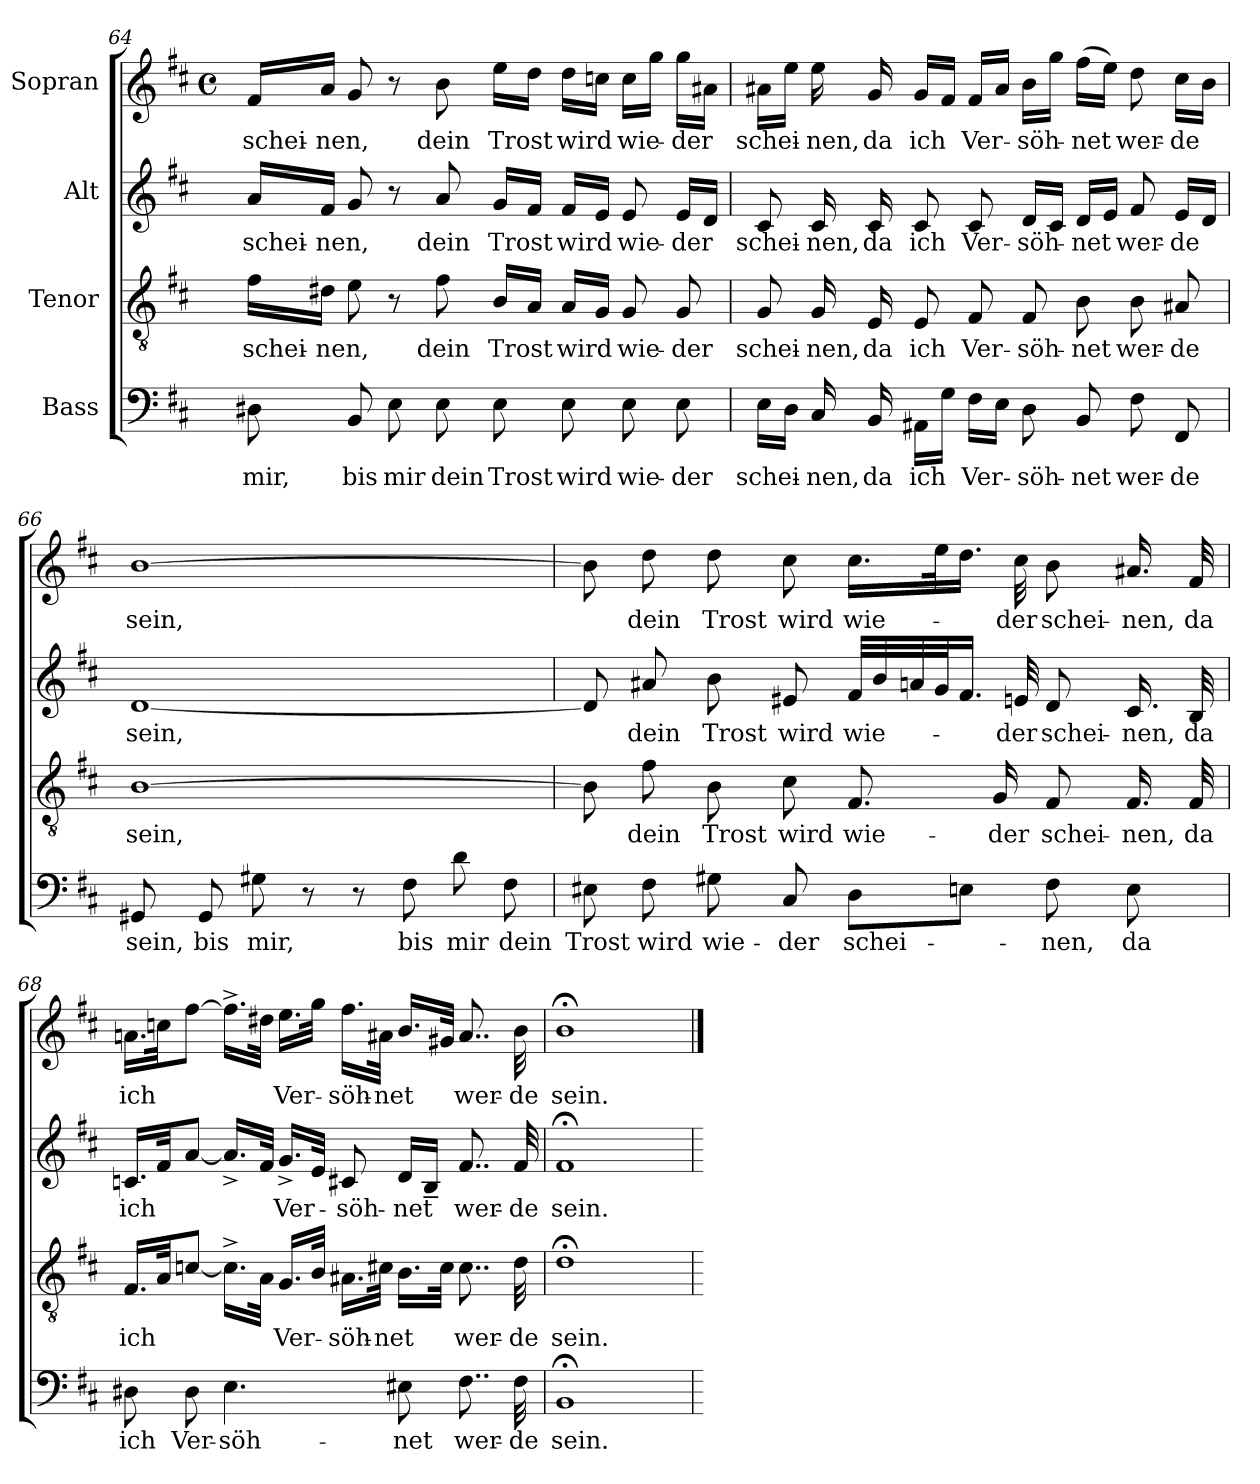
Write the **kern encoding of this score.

**kern	**text	**kern	**text	**kern	**text	**kern	**text
*part4	*part4	*part3	*part3	*part2	*part2	*part1	*part1
*staff4	*staff4	*staff3	*staff3	*staff2	*staff2	*staff1	*staff1
*I"Bass	*	*I"Tenor	*	*I"Alt	*	*I"Sopran	*
*clefF4	*	*clefGv2	*	*clefG2	*	*clefG2	*
*k[f#c#]	*	*k[f#c#]	*	*k[f#c#]	*	*k[f#c#]	*
*D:	*	*D:	*	*D:	*	*D:	*
*	*	*	*	*	*	*M4/4	*
*	*	*	*	*	*	*met(c)	*
=64	=64	=64	=64	=64	=64	=64	=64
!	!LO:LY:b:cj	!	!LO:LY:b:cj	!	!LO:LY:b:cj	!	!LO:LY:b:cj
8D#X\	mir,	16f#\L	schei-	16a/L	schei-	16f#/L	schei-
!	!	!	!LO:LY:b	!	!LO:LY:b	!	!LO:LY:b
.	.	16d#X\J	-nen,	16f#/J	-nen,	16a/J	-nen,
!	!LO:LY:b:cj	!	!	!	!	!	!
8BB/	bis	8e\	.	8g/	.	8g/	.
!	!LO:LY:b:cj	!	!	!	!	!	!
8E\	mir	8r	.	8r	.	8r	.
!	!LO:LY:b:cj	!	!LO:LY:b:cj	!	!LO:LY:b:cj	!	!LO:LY:b:cj
8E\	dein	8f#\	dein	8a/	dein	8b\	dein
!	!LO:LY:b:cj	!	!LO:LY:b	!	!LO:LY:b	!	!LO:LY:b
8E\	Trost	16B/L	Trost	16g/L	Trost	16ee\L	Trost
.	.	16A/J	.	16f#/J	.	16dd\J	.
!	!LO:LY:b:cj	!	!LO:LY:b	!	!LO:LY:b	!	!LO:LY:b
8E\	wird	16A/L	wird	16f#/L	wird	16dd\L	wird
.	.	16G/J	.	16e/J	.	16ccn\J	.
!	!LO:LY:b:cj	!	!LO:LY:b:cj	!	!LO:LY:b:cj	!	!LO:LY:b:cj
8E\	wie-	8G/	wie-	8e/	wie-	16cc\L	wie-
.	.	.	.	.	.	16gg\J	.
!	!LO:LY:b:cj	!	!LO:LY:b:cj	!	!LO:LY:b	!	!LO:LY:b
8E\	-der	8G/	-der	16e/L	-der	16gg\L	-der
.	.	.	.	16d/J	.	16a#X\J	.
!!LO:LB:g=z
=65	=65	=65	=65	=65	=65	=65	=65
!	!LO:LY:b:cj	!	!LO:LY:b:cj	!	!LO:LY:b:cj	!	!LO:LY:b:cj
16E\L	schei-	8G/	schei-	8c#/	schei-	16a#X\L	schei-
16D\J	.	.	.	.	.	16ee\J	.
!	!LO:LY:b:cj	!	!LO:LY:b:cj	!	!LO:LY:b:cj	!	!LO:LY:b:cj
16C#/	-nen,	16G/	-nen,	16c#/	-nen,	16ee\	-nen,
!	!LO:LY:b:cj	!	!LO:LY:b:cj	!	!LO:LY:b:cj	!	!LO:LY:b:cj
16BB/	da	16E/	da	16c#/	da	16g/	da
!	!LO:LY:b	!	!LO:LY:b:cj	!	!LO:LY:b:cj	!	!LO:LY:b
16AA#X\L	ich	8E/	ich	8c#/	ich	16g/L	ich
16G\J	.	.	.	.	.	16f#/J	.
!	!LO:LY:b:cj	!	!LO:LY:b:cj	!	!LO:LY:b:cj	!	!LO:LY:b:cj
16F#\L	Ver-	8F#/	Ver-	8c#/	Ver-	16f#/L	Ver-
16E\J	.	.	.	.	.	16a#/J	.
!	!LO:LY:b:cj	!	!LO:LY:b:cj	!	!LO:LY:b:cj	!	!LO:LY:b:cj
8D\	-söh-	8F#/	-söh-	16d/L	-söh-	16b\L	-söh-
.	.	.	.	16c#/J	.	16gg\J	.
!	!LO:LY:b:cj	!	!LO:LY:b:cj	!	!LO:LY:b	!	!LO:LY:b
8BB/	-net	8B\	-net	16d/L	-net	(>16ff#\L	-net
.	.	.	.	16e/J	.	16ee\J)	.
!	!LO:LY:b:cj	!	!LO:LY:b:cj	!	!LO:LY:b:cj	!	!LO:LY:b:cj
8F#\	wer-	8B\	wer-	8f#/	wer-	8dd\	wer-
!	!LO:LY:b:cj	!	!LO:LY:b:cj	!	!LO:LY:b:cj	!	!LO:LY:b:cj
8FF#/	-de	8A#X/	-de	16e/L	-de	16cc#\L	-de
.	.	.	.	16d/J	.	16b\J	.
=66	=66	=66	=66	=66	=66	=66	=66
!	!LO:LY:b:cj	!	!LO:LY:b	!	!LO:LY:b	!	!LO:LY:b
8GG#X/	sein,	[<1B	sein,	[>1d	sein,	[<1b	sein,
!	!LO:LY:b:cj	!	!	!	!	!	!
8GG#/	bis	.	.	.	.	.	.
!	!LO:LY:b:cj	!	!	!	!	!	!
8G#X\	mir,	.	.	.	.	.	.
8r	.	.	.	.	.	.	.
8r	.	.	.	.	.	.	.
!	!LO:LY:b:cj	!	!	!	!	!	!
8F#\	bis	.	.	.	.	.	.
!	!LO:LY:b:cj	!	!	!	!	!	!
8d\	mir	.	.	.	.	.	.
!	!LO:LY:b:cj	!	!	!	!	!	!
8F#\	dein	.	.	.	.	.	.
!!LO:LB:g=z
=67	=67	=67	=67	=67	=67	=67	=67
!	!LO:LY:b:cj	!	!	!	!	!	!
8E#X\	Trost	8B\]	.	8d/]	.	8b\]	.
!	!LO:LY:b:cj	!	!LO:LY:b:cj	!	!LO:LY:b:cj	!	!LO:LY:b:cj
8F#\	wird	8f#\	dein	8a#X/	dein	8dd\	dein
!	!LO:LY:b:cj	!	!LO:LY:b:cj	!	!LO:LY:b:cj	!	!LO:LY:b:cj
8G#X\	wie-	8B\	Trost	8b\	Trost	8dd\	Trost
!	!LO:LY:b:cj	!	!LO:LY:b:cj	!	!LO:LY:b:cj	!	!LO:LY:b:cj
8C#/	-der	8c#\	wird	8e#X/	wird	8cc#\	wird
!	!LO:LY:b:cj	!	!LO:LY:b:cj	!	!LO:LY:b:cj	!	!LO:LY:b:cj
8D\L	schei-	8.F#/	wie-	32f#/L	wie-	16.cc#\L	wie-
.	.	.	.	32b/	.	.	.
.	.	.	.	32an/	.	.	.
.	.	.	.	32g/	.	32ee\	.
8En\J	.	.	.	16.f#/J	.	16.dd\J	.
!	!	!	!LO:LY:b:cj	!	!	!	!
.	.	16G/	-der	.	.	.	.
!	!	!	!	!	!LO:LY:b:cj	!	!LO:LY:b:cj
.	.	.	.	32en/	-der	32cc#\	-der
!	!LO:LY:b:cj	!	!LO:LY:b:cj	!	!LO:LY:b:cj	!	!LO:LY:b:cj
8F#\	-nen,	8F#/	schei-	8d/	schei-	8b\	schei-
!	!LO:LY:b:cj	!	!LO:LY:b:rj	!	!LO:LY:b:rj	!	!LO:LY:b:rj
8E\	da	16.F#/	-nen,	16.c#/	-nen,	16.a#X/	-nen,
!	!	!	!LO:LY:b:cj	!	!LO:LY:b:cj	!	!LO:LY:b:cj
.	.	32F#/	da	32B/	da	32f#/	da
=68	=68	=68	=68	=68	=68	=68	=68
!	!LO:LY:b:cj	!	!LO:LY:b	!	!LO:LY:b	!	!LO:LY:b
8D#X\	ich	16.F#/L	ich	16.cn/L	ich	16.an\L	ich
.	.	32A/	.	32f#/	.	32ccn\	.
!	!LO:LY:b	!	!	!	!	!	!
8D#\	Ver-	[<8cn/J	.	[<8a/J	.	[>8ff#\J	.
!	!LO:LY:b:rj	!	!	!	!	!	!
4.E\	-söh-	16.c^<\L]	.	16.a^>/L]	.	16.ff#^<\L]	.
.	.	32A\J	.	32f#/J	.	32dd#X\J	.
!	!	!	!LO:LY:b:cj	!	!LO:LY:b:cj	!	!LO:LY:b:cj
.	.	16.G/L	Ver-	16.g^>/L	Ver-	16.ee\L	Ver-
.	.	32B/J	.	32e/J	.	32gg\J	.
!	!	!	!LO:LY:b:cj	!	!LO:LY:b:cj	!	!LO:LY:b:cj
.	.	16.A#X\L	-söh-	8c#X/	-söh-	16.ff#\L	-söh-
!	!	!	!LO:LY:b	!	!	!	!LO:LY:b
.	.	32c#X\J	-net	.	.	32a#X\J	-net
!	!LO:LY:b:cj	!	!	!	!LO:LY:b	!	!
8E#X\	-net	16.B\L	.	16d/L	-net	16.b/L	.
.	.	.	.	16B~</J	.	.	.
.	.	32c#\J	.	.	.	32g#X/J	.
!	!LO:LY:b:cj	!	!LO:LY:b:cj	!	!LO:LY:b:cj	!	!LO:LY:b:cj
8..F#\	wer-	8..c#\	wer-	8..f#/	wer-	8..a#/	wer-
!	!LO:LY:b:rj	!	!LO:LY:b:rj	!	!LO:LY:b:rj	!	!LO:LY:b:rj
32F#\	-de	32d\	-de	32f#/	-de	32b\	-de
=69	=69	=69	=69	=69	=69	=69	=69
!	!LO:LY:b:cj	!	!LO:LY:b:cj	!	!LO:LY:b:cj	!	!LO:LY:b:cj
1BB;<	sein.	1d;<	sein.	1f#;<	sein.	1b;<	sein.
=	==	=	==	=	==	==	==
*-	*-	*-	*-	*-	*-	*-	*-
